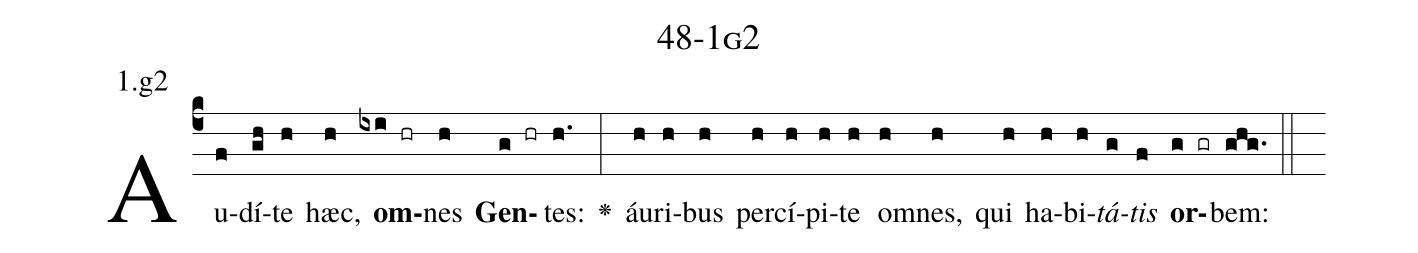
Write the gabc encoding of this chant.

name: 48-1g2;
annotation: 1.g2;
%%
(c4)Au(f)dí(gh)te(h) hæc,(h) <b>om</b>(ixi hr)nes(h) <b>Gen</b>(g hr)tes:(h.) <v>\greheightstar</v>(:) áu(h)ri(h)bus(h) per(h)cí(h)pi(h)te(h) om(h)nes,(h) qui(h) ha(h)bi(h)<i>tá</i>(g)<i>tis</i>(f) <b>or</b>(g gr)bem:(ghg.) (::)


%E(h) u(h) o(g) u(f) a(g) e.(ghg.) (::)
